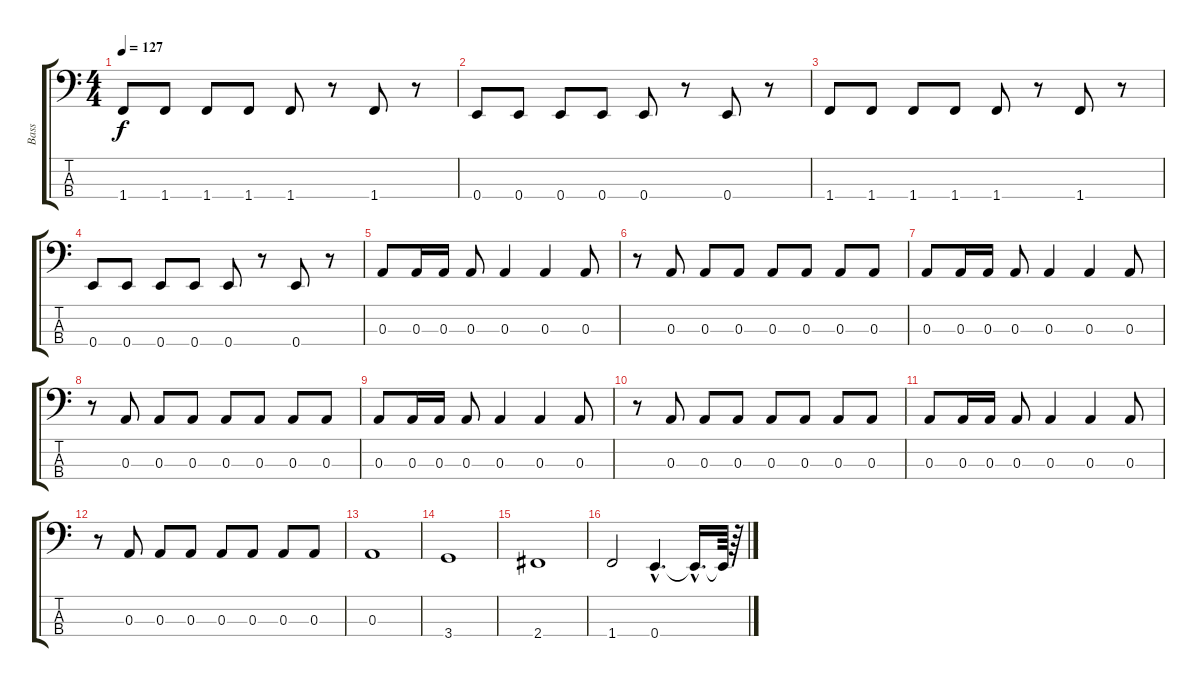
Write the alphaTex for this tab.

\track ("Bass                " "Bass      ") {instrument electricbassfinger}
\staff {score tabs}
\tuning (G2 D2 A1 E1) {hide}
\ts (4 4)
\tempo 127
\clef f4
\ks c
1.4.8{dy f} 1.4.8 1.4.8 1.4.8 1.4.8 r.8 1.4.8 r.8 |
0.4.8 0.4.8 0.4.8 0.4.8 0.4.8 r.8 0.4.8 r.8 |
1.4.8 1.4.8 1.4.8 1.4.8 1.4.8 r.8 1.4.8 r.8 |
0.4.8 0.4.8 0.4.8 0.4.8 0.4.8 r.8 0.4.8 r.8 |
0.3.8 0.3.16 0.3.16 0.3.8 0.3.4 0.3.4 0.3.8 |
r.8 0.3.8 0.3.8 0.3.8 0.3.8 0.3.8 0.3.8 0.3.8 |
0.3.8 0.3.16 0.3.16 0.3.8 0.3.4 0.3.4 0.3.8 |
r.8 0.3.8 0.3.8 0.3.8 0.3.8 0.3.8 0.3.8 0.3.8 |
0.3.8 0.3.16 0.3.16 0.3.8 0.3.4 0.3.4 0.3.8 |
r.8 0.3.8 0.3.8 0.3.8 0.3.8 0.3.8 0.3.8 0.3.8 |
0.3.8 0.3.16 0.3.16 0.3.8 0.3.4 0.3.4 0.3.8 |
r.8 0.3.8 0.3.8 0.3.8 0.3.8 0.3.8 0.3.8 0.3.8 |
0.3.1 |
3.4.1 |
2.4.1 |
1.4.2 0.4{hac}.4{d} 0.4{hac t}.16{d} 0.4{t}.64 r.64
